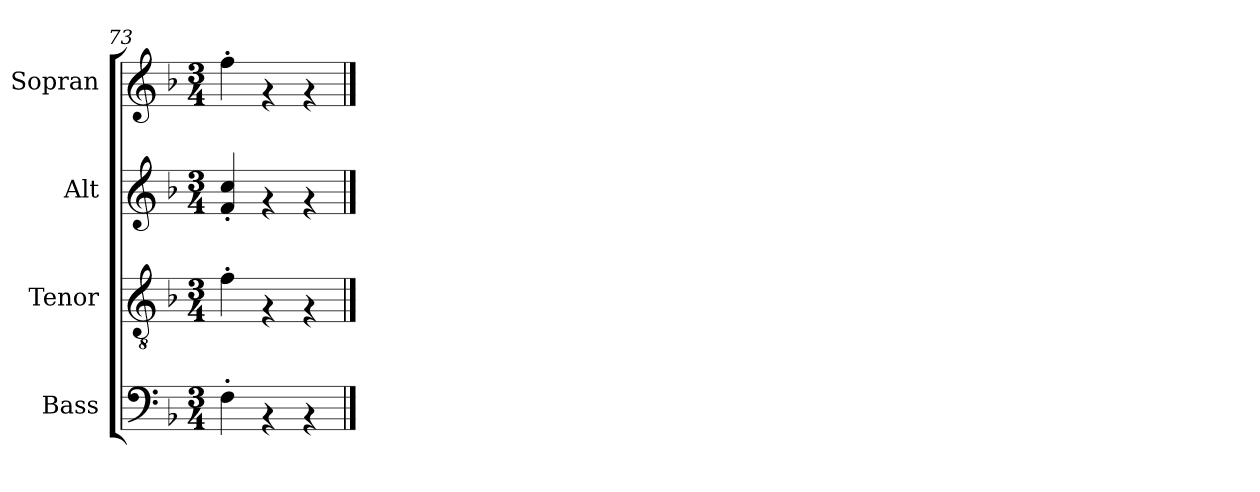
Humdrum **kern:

**kern	**kern	**kern	**kern
*part4	*part3	*part2	*part1
*staff4	*staff3	*staff2	*staff1
*I"Bass	*I"Tenor	*I"Alt	*I"Sopran
*I'B	*I'T	*I'A	*I'S
*clefF4	*clefGv2	*clefG2	*clefG2
*k[b-]	*k[b-]	*k[b-]	*k[b-]
*F:	*F:	*F:	*F:
*M3/4	*M3/4	*M3/4	*M3/4
=73	=73	=73	=73
4F'>\	4f'>\	4f/'< 4cc/'<	4ff'>\
4rAA	4rF	4rf	4rf
4rAA	4rF	4rf	4rf
==	==	==	==
*-	*-	*-	*-
